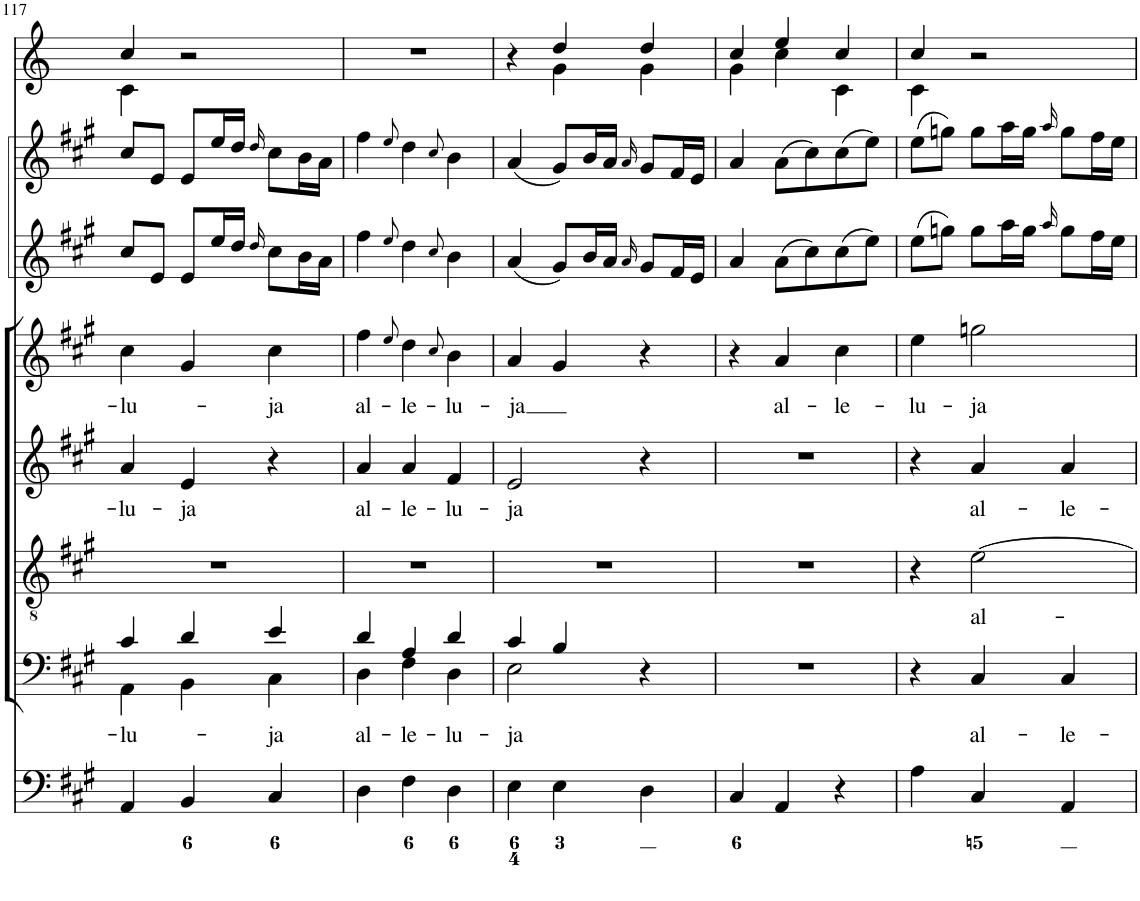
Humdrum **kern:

**kern	**kern	**text	**kern	**text	**kern	**text	**kern	**text	**kern	**kern	**kern
*part8	*part7	*part7	*part6	*part6	*part5	*part5	*part4	*part4	*part3	*part2	*part1
*staff8	*staff7	*staff7	*staff6	*staff6	*staff5	*staff5	*staff4	*staff4	*staff3	*staff2	*staff1
*I"Organ	*I"Voice	*	*I"Tenor	*	*I"Alto	*	*I"Voice	*	*I"Violin	*I"Violini	*I"Corni in A
*	*	*	*	*	*	*	*	*	*I'Vln	*I'Vln	*
!!LO:PB:g=z
*clefF4	*clefF4	*	*clefGv2	*	*clefG2	*	*clefG2	*	*clefG2	*clefG2	*clefG2
*	*	*	*	*	*	*	*	*	*	*	*Trd2c3
*k[f#c#g#]	*k[f#c#g#]	*	*k[f#c#g#]	*	*k[f#c#g#]	*	*k[f#c#g#]	*	*k[f#c#g#]	*k[f#c#g#]	*k[]
*M3/4	*M3/4	*	*M3/4	*	*M3/4	*	*M3/4	*	*M3/4	*M3/4	*M3/4
=117	=117	=117	=117	=117	=117	=117	=117	=117	=117	=117	=117
*	*^	*	*	*	*	*	*	*	*	*	*
!	!	!	!LO:LY:b	!	!	!	!LO:LY:b	!	!LO:LY:b	!	!	!
*	*	*	*	*	*	*	*	*	*	*	*	*^
4AA/	4c#/	4AA\	-lu-	2.r	.	4a/	-lu-	4cc#\	-lu-	8cc#/L	8cc#/L	4cc/	4c\
.	.	.	.	.	.	.	.	.	.	8e/J	8e/J	.	.
!	!	!	!	!	!	!	!LO:LY:b	!	!	!	!	!	!
4BB/	4d/	4BB\	.	.	.	4e/	-ja	4g#/	.	8e/L	8e/L	2r	2ryy
.	.	.	.	.	.	.	.	.	.	16ee/L	16ee/L	.	.
.	.	.	.	.	.	.	.	.	.	16dd/JJ	16dd/JJ	.	.
.	.	.	.	.	.	.	.	.	.	16qdd/	16qdd/	.	.
!	!	!	!LO:LY:b	!	!	!	!	!	!LO:LY:b	!	!	!	!
4C#/	4e/	4C#\	-ja	.	.	4r	.	4cc#\	-ja	8cc#\L	8cc#\L	.	.
.	.	.	.	.	.	.	.	.	.	16b\L	16b\L	.	.
.	.	.	.	.	.	.	.	.	.	16a\JJ	16a\JJ	.	.
*	*	*	*	*	*	*	*	*	*	*	*	*v	*v
=118	=118	=118	=118	=118	=118	=118	=118	=118	=118	=118	=118	=118
!	!	!	!LO:LY:b	!	!	!	!LO:LY:b	!	!LO:LY:b	!	!	!
4D\	4d/	4D\	al-	2.r	.	4a/	al-	4ff#\	al-	4ff#\	4ff#\	2.r
.	.	.	.	.	.	.	.	8qee/	.	8qee/	8qee/	.
!	!	!	!LO:LY:b	!	!	!	!LO:LY:b	!	!LO:LY:b	!	!	!
4F#\	4A/	4F#\	-le-	.	.	4a/	-le-	4dd\	-le-	4dd\	4dd\	.
.	.	.	.	.	.	.	.	8qcc#/	.	8qcc#/	8qcc#/	.
!	!	!	!LO:LY:b	!	!	!	!LO:LY:b	!	!LO:LY:b	!	!	!
4D\	4d/	4D\	-lu-	.	.	4f#/	-lu-	4b\	-lu-	4b\	4b\	.
=119	=119	=119	=119	=119	=119	=119	=119	=119	=119	=119	=119	=119
!	!	!	!LO:LY:b	!	!	!	!LO:LY:b	!	!LO:LY:b	!	!	!
*	*	*	*	*	*	*	*	*	*	*	*	*^
4E\	4c#/	2E\	-ja	2.r	.	2e/	-ja	4a/	-ja	(4a/	(4a/	4r	4ryy
4E\	4B/	.	.	.	.	.	.	4g#/	.	8g#/L)	8g#/L)	4dd/	4g\
.	.	.	.	.	.	.	.	.	.	16b/L	16b/L	.	.
.	.	.	.	.	.	.	.	.	.	16a/JJ	16a/JJ	.	.
.	.	.	.	.	.	.	.	.	.	16qa/	16qa/	.	.
4D\	4r	4ryy	.	.	.	4r	.	4r	.	8g#/L	8g#/L	4dd/	4g\
.	.	.	.	.	.	.	.	.	.	16f#/L	16f#/L	.	.
.	.	.	.	.	.	.	.	.	.	16e/JJ	16e/JJ	.	.
*	*v	*v	*	*	*	*	*	*	*	*	*	*	*
=120	=120	=120	=120	=120	=120	=120	=120	=120	=120	=120	=120	=120
4C#/	2.r	.	2.r	.	2.r	.	4r	.	4a/	4a/	4cc/	4g\
!	!	!	!	!	!	!	!	!LO:LY:b	!	!	!	!
4AA/	.	.	.	.	.	.	4a/	al-	(8a\L	(8a\L	4ee/	4cc\
.	.	.	.	.	.	.	.	.	8cc#\)	8cc#\)	.	.
!	!	!	!	!	!	!	!	!LO:LY:b	!	!	!	!
4r	.	.	.	.	.	.	4cc#\	-le-	(8cc#\	(8cc#\	4cc/	4c\
.	.	.	.	.	.	.	.	.	8ee\J)	8ee\J)	.	.
=121	=121	=121	=121	=121	=121	=121	=121	=121	=121	=121	=121	=121
!	!	!	!	!	!	!	!	!LO:LY:b	!	!	!	!
4A\	4r	.	4r	.	4r	.	4ee\	-lu-	(8ee\L	(8ee\L	4cc/	4c\
.	.	.	.	.	.	.	.	.	8ggn\J)	8ggn\J)	.	.
!	!	!LO:LY:b	!	!LO:LY:b	!	!LO:LY:b	!	!LO:LY:b	!	!	!	!
4C#/	4C#/	al-	[2e\	al-	4a/	al-	2ggn\	-ja	8gg\L	8gg\L	2r	2ryy
.	.	.	.	.	.	.	.	.	16aa\L	16aa\L	.	.
.	.	.	.	.	.	.	.	.	16gg\JJ	16gg\JJ	.	.
.	.	.	.	.	.	.	.	.	16qaa/	16qaa/	.	.
!	!	!LO:LY:b	!	!	!	!LO:LY:b	!	!	!	!	!	!
4AA/	4C#/	-le-	.	.	4a/	-le-	.	.	8gg\L	8gg\L	.	.
.	.	.	.	.	.	.	.	.	16ff#\L	16ff#\L	.	.
.	.	.	.	.	.	.	.	.	16ee\JJ	16ee\JJ	.	.
*	*	*	*	*	*	*	*	*	*	*	*v	*v
=	=	=	=	=	=	=	=	=	=	=	=
*-	*-	*-	*-	*-	*-	*-	*-	*-	*-	*-	*-
